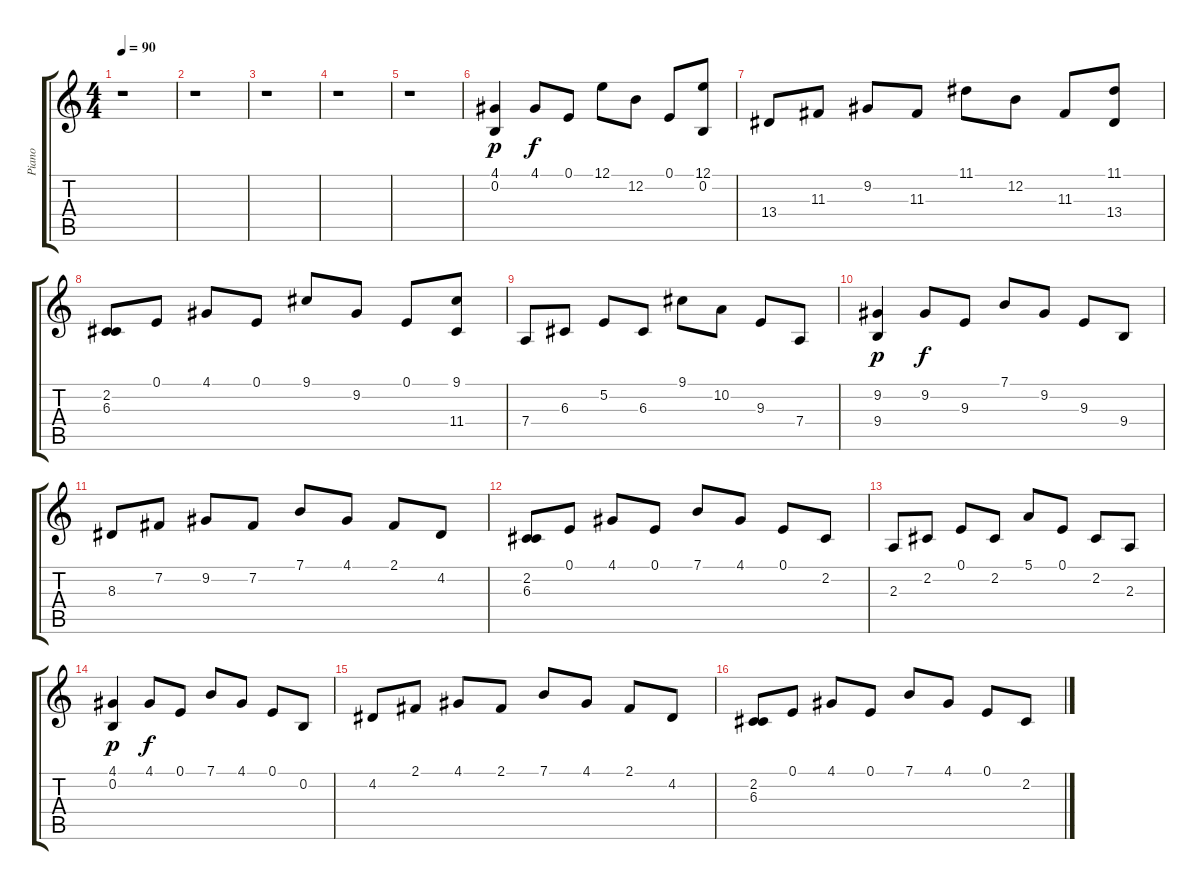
\track ("Piano" "Piano") {instrument brightacousticpiano}
\staff {score tabs}
\tuning (E4 B3 G3 D3 A2 E2) {hide}
\ts (4 4)
\tempo 90
\clef g2
\ks c
r.1{dy f} |
r.1 |
r.1 |
r.1 |
r.1 |
(4.1 0.2).4{dy p} 4.1.8{dy f} 0.1.8 12.1.8 12.2.8 0.1.8 (12.1 0.2).8 |
13.4.8 11.3.8 9.2.8 11.3.8 11.1.8 12.2.8 11.3.8 (11.1 13.4).8 |
(2.2 6.3).8 0.1.8 4.1.8 0.1.8 9.1.8 9.2.8 0.1.8 (9.1 11.4).8 |
7.4.8 6.3.8 5.2.8 6.3.8 9.1.8 10.2.8 9.3.8 7.4.8 |
(9.2 9.4).4{dy p} 9.2.8{dy f} 9.3.8 7.1.8 9.2.8 9.3.8 9.4.8 |
8.3.8 7.2.8 9.2.8 7.2.8 7.1.8 4.1.8 2.1.8 4.2.8 |
(2.2 6.3).8 0.1.8 4.1.8 0.1.8 7.1.8 4.1.8 0.1.8 2.2.8 |
2.3.8 2.2.8 0.1.8 2.2.8 5.1.8 0.1.8 2.2.8 2.3.8 |
(4.1 0.2).4{dy p} 4.1.8{dy f} 0.1.8 7.1.8 4.1.8 0.1.8 0.2.8 |
4.2.8 2.1.8 4.1.8 2.1.8 7.1.8 4.1.8 2.1.8 4.2.8 |
(2.2 6.3).8 0.1.8 4.1.8 0.1.8 7.1.8 4.1.8 0.1.8 2.2.8
